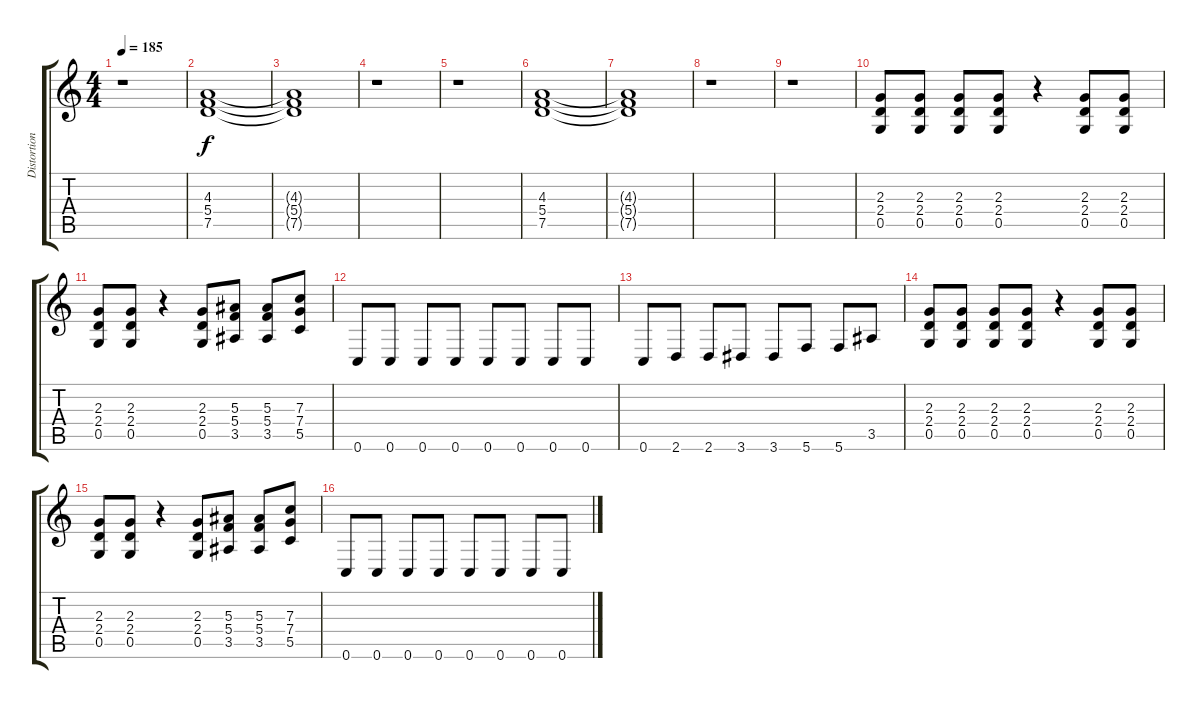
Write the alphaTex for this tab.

\track ("Distortion Guitar 3" "Distortion") {instrument distortionguitar}
\staff {score tabs}
\tuning (D4 A3 F3 C3 G2 C2) {hide}
\ts (4 4)
\tempo 185
\clef g2
\ks c
r.1{dy f} |
(4.3 5.4 7.5).1 |
(4.3{t} 5.4{t} 7.5{t}).1 |
r.1 |
r.1 |
(4.3 5.4 7.5).1 |
(4.3{t} 5.4{t} 7.5{t}).1 |
r.1 |
r.1 |
(2.3 2.4 0.5).8 (2.3 2.4 0.5).8 (2.3 2.4 0.5).8 (2.3 2.4 0.5).8 r.4 (2.3 2.4 0.5).8 (2.3 2.4 0.5).8 |
(2.3 2.4 0.5).8 (2.3 2.4 0.5).8 r.4 (2.3 2.4 0.5).8 (5.3 5.4 3.5).8 (5.3 5.4 3.5).8 (7.3 7.4 5.5).8 |
0.6.8 0.6.8 0.6.8 0.6.8 0.6.8 0.6.8 0.6.8 0.6.8 |
0.6.8 2.6.8 2.6.8 3.6.8 3.6.8 5.6.8 5.6.8 3.5.8 |
(2.3 2.4 0.5).8 (2.3 2.4 0.5).8 (2.3 2.4 0.5).8 (2.3 2.4 0.5).8 r.4 (2.3 2.4 0.5).8 (2.3 2.4 0.5).8 |
(2.3 2.4 0.5).8 (2.3 2.4 0.5).8 r.4 (2.3 2.4 0.5).8 (5.3 5.4 3.5).8 (5.3 5.4 3.5).8 (7.3 7.4 5.5).8 |
0.6.8 0.6.8 0.6.8 0.6.8 0.6.8 0.6.8 0.6.8 0.6.8
